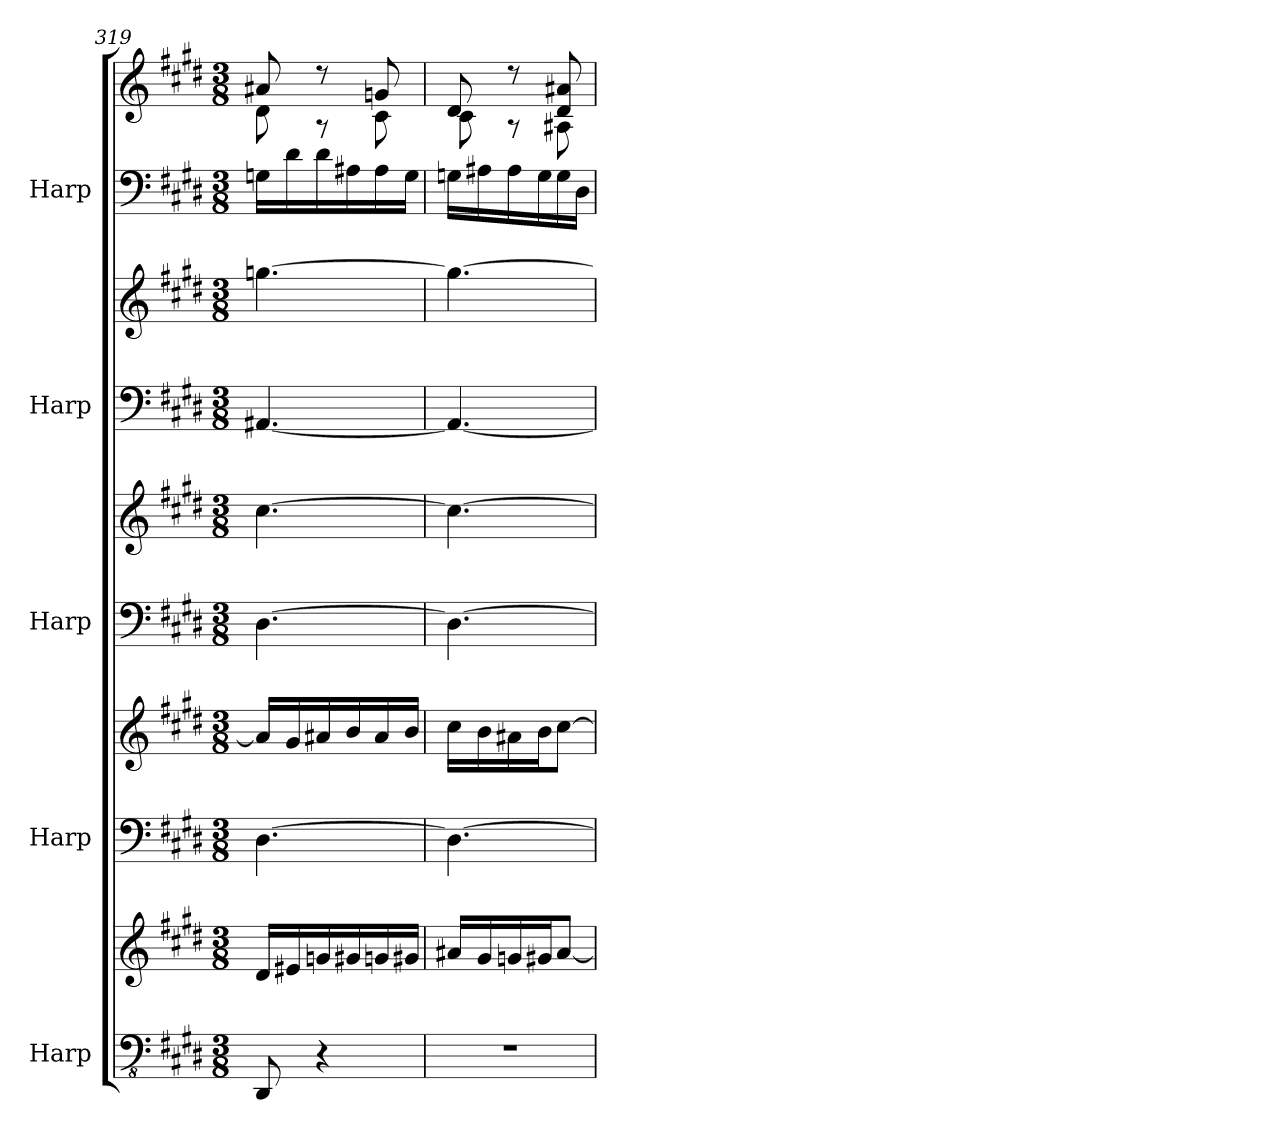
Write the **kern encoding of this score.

**kern	**kern	**kern	**kern	**kern	**kern	**kern	**kern	**kern	**kern
*part5	*part5	*part4	*part4	*part3	*part3	*part2	*part2	*part1	*part1
*staff10	*staff9	*staff8	*staff7	*staff6	*staff5	*staff4	*staff3	*staff2	*staff1
*I"Harp	*	*I"Harp	*	*I"Harp	*	*I"Harp	*	*I"Harp	*
*I'Hp	*	*I'Hp	*	*I'Hp	*	*I'Hp	*	*I'Hp	*
!!LO:PB:g=z
*clefFv4	*clefG2	*clefF4	*clefG2	*clefF4	*clefG2	*clefF4	*clefG2	*clefF4	*clefG2
*k[f#c#g#d#]	*k[f#c#g#d#]	*k[f#c#g#d#]	*k[f#c#g#d#]	*k[f#c#g#d#]	*k[f#c#g#d#]	*k[f#c#g#d#]	*k[f#c#g#d#]	*k[f#c#g#d#]	*k[f#c#g#d#]
*M3/8	*M3/8	*M3/8	*M3/8	*M3/8	*M3/8	*M3/8	*M3/8	*M3/8	*M3/8
=319	=319	=319	=319	=319	=319	=319	=319	=319	=319
*	*	*	*	*	*	*	*	*	*^
8DDD#/	16d#/LL	[4.D#\	16a#/LL]	[4.D#\	[4.cc#\	[4.AA#X/	[4.ggn\	16Gn\LL	8a#X/	8d#\
.	16e#X/	.	16g#/	.	.	.	.	16d#\	.	.
4r	16gn/	.	16a#X/	.	.	.	.	16d#\	8rdd	8rA
.	16g#X/	.	16b/	.	.	.	.	16A#X\	.	.
.	16gn/	.	16a#/	.	.	.	.	16A#\	8gn/	8c#\
.	16g#X/JJ	.	16b/JJ	.	.	.	.	16G\JJ	.	.
=320	=320	=320	=320	=320	=320	=320	=320	=320	=320	=320
4.r	16a#X/LL	4.D#\_	16cc#\LL	4.D#\_	4.cc#\_	4.AA#/_	4.gg\_	16Gn\LL	8d#/	8c#\
.	16g#/	.	16b\	.	.	.	.	16A#X\	.	.
.	16gn/	.	16a#X\	.	.	.	.	16A#\	8rdd	8rA
.	16g#X/J	.	16b\J	.	.	.	.	16G\	.	.
.	[8a#/J	.	[8cc#\J	.	.	.	.	16G\	8d#/ 8a#X/	8A#X\
.	.	.	.	.	.	.	.	16D#\JJ	.	.
*	*	*	*	*	*	*	*	*	*v	*v
=	=	=	=	=	=	=	=	=	=
*-	*-	*-	*-	*-	*-	*-	*-	*-	*-
